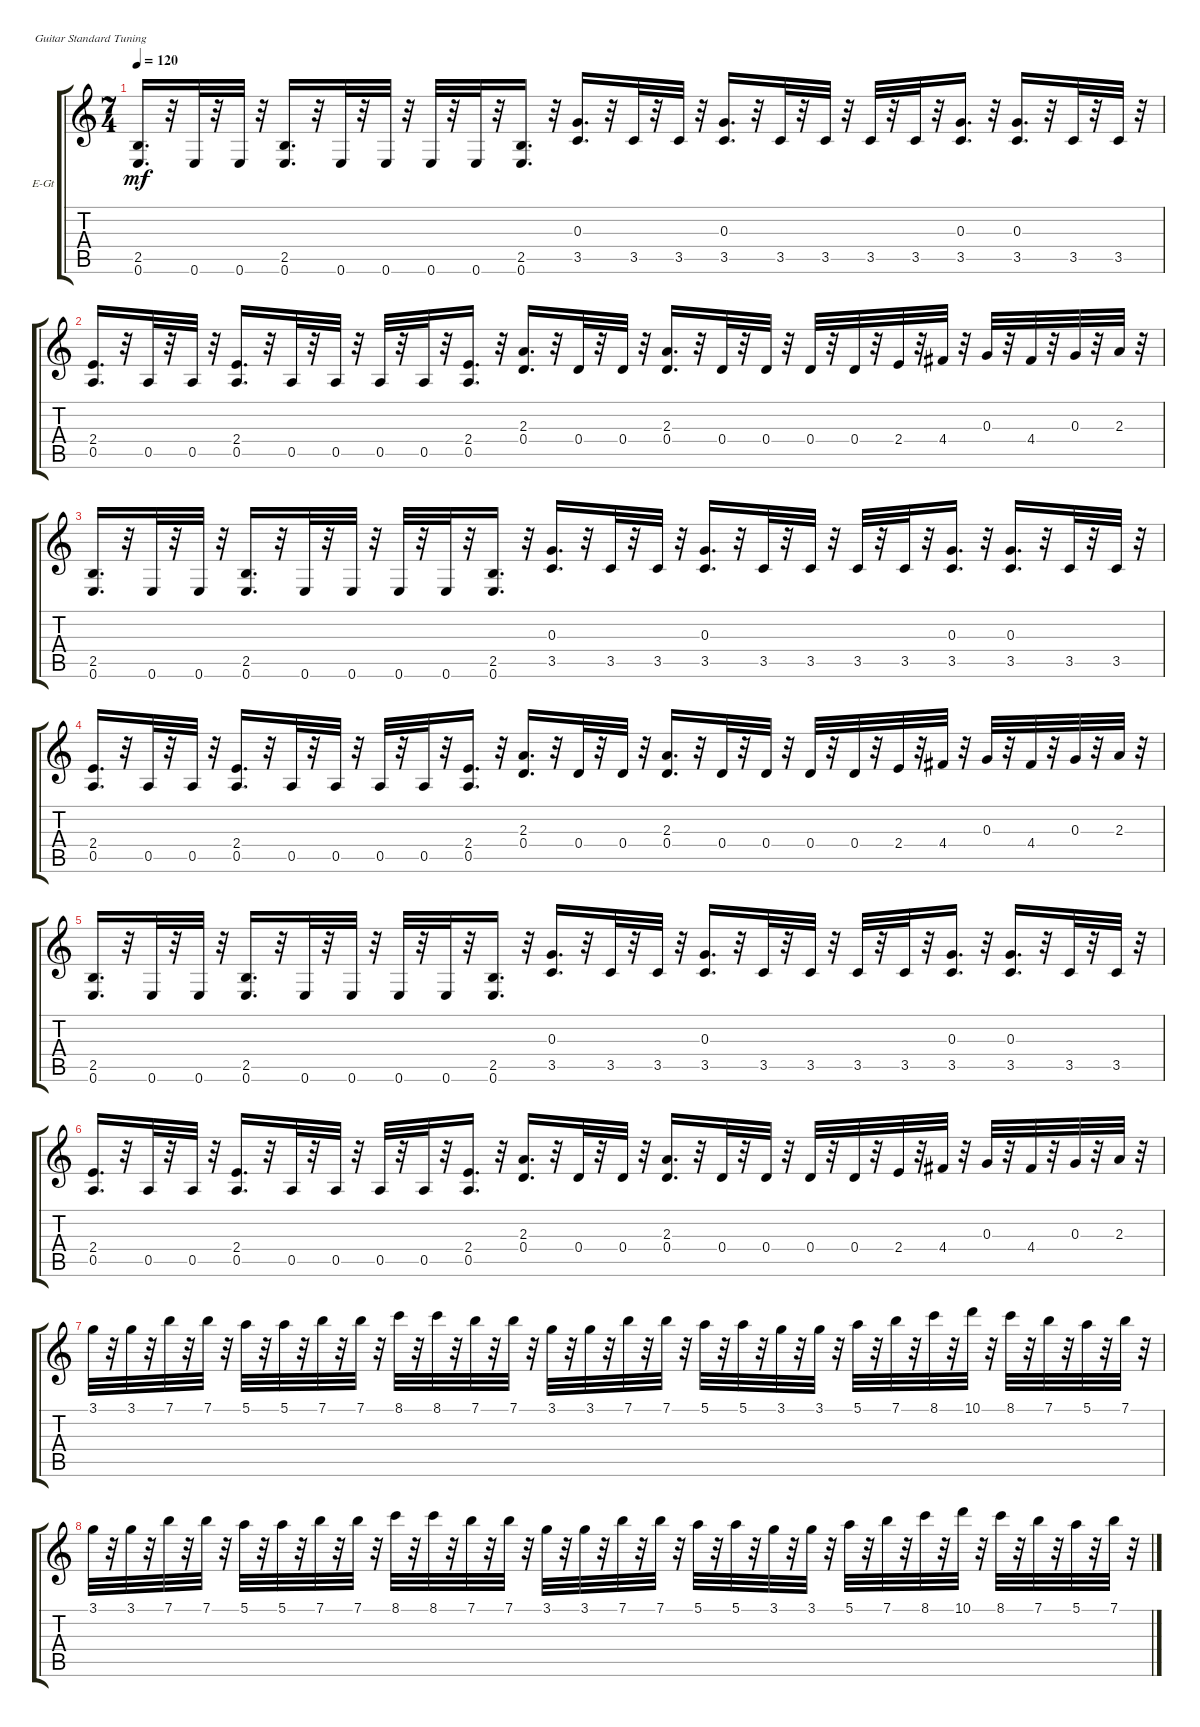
\bracketExtendMode groupsimilarinstruments
\firstSystemTrackNameOrientation horizontal
\otherSystemsTrackNameOrientation horizontal
\track ("" "E-Gt") {instrument electricguitarclean}
\staff {score tabs}
\tuning (E4 B3 G3 D3 A2 E2)
\ts (7 4)
\tempo 120
\clef g2
\ks c
(2.5 0.6).16{d dy mf} r.32 0.6.32 r.32 0.6.32 r.32 (2.5 0.6).16{d} r.32 0.6.32 r.32 0.6.32 r.32 0.6.32 r.32 0.6.32 r.32 (2.5 0.6).16{d} r.32 (0.3 3.5).16{d} r.32 3.5.32 r.32 3.5.32 r.32 (0.3 3.5).16{d} r.32 3.5.32 r.32 3.5.32 r.32 3.5.32 r.32 3.5.32 r.32 (0.3 3.5).16{d} r.32 (0.3 3.5).16{d} r.32 3.5.32 r.32 3.5.32 r.32 |
(2.4 0.5).16{d} r.32 0.5.32 r.32 0.5.32 r.32 (2.4 0.5).16{d} r.32 0.5.32 r.32 0.5.32 r.32 0.5.32 r.32 0.5.32 r.32 (2.4 0.5).16{d} r.32 (2.3 0.4).16{d} r.32 0.4.32 r.32 0.4.32 r.32 (2.3 0.4).16{d} r.32 0.4.32 r.32 0.4.32 r.32 0.4.32 r.32 0.4.32 r.32 2.4.32 r.32 4.4.32 r.32 0.3.32 r.32 4.4.32 r.32 0.3.32 r.32 2.3.32 r.32 |
(2.5 0.6).16{d} r.32 0.6.32 r.32 0.6.32 r.32 (2.5 0.6).16{d} r.32 0.6.32 r.32 0.6.32 r.32 0.6.32 r.32 0.6.32 r.32 (2.5 0.6).16{d} r.32 (0.3 3.5).16{d} r.32 3.5.32 r.32 3.5.32 r.32 (0.3 3.5).16{d} r.32 3.5.32 r.32 3.5.32 r.32 3.5.32 r.32 3.5.32 r.32 (0.3 3.5).16{d} r.32 (0.3 3.5).16{d} r.32 3.5.32 r.32 3.5.32 r.32 |
(2.4 0.5).16{d} r.32 0.5.32 r.32 0.5.32 r.32 (2.4 0.5).16{d} r.32 0.5.32 r.32 0.5.32 r.32 0.5.32 r.32 0.5.32 r.32 (2.4 0.5).16{d} r.32 (2.3 0.4).16{d} r.32 0.4.32 r.32 0.4.32 r.32 (2.3 0.4).16{d} r.32 0.4.32 r.32 0.4.32 r.32 0.4.32 r.32 0.4.32 r.32 2.4.32 r.32 4.4.32 r.32 0.3.32 r.32 4.4.32 r.32 0.3.32 r.32 2.3.32 r.32 |
(2.5 0.6).16{d} r.32 0.6.32 r.32 0.6.32 r.32 (2.5 0.6).16{d} r.32 0.6.32 r.32 0.6.32 r.32 0.6.32 r.32 0.6.32 r.32 (2.5 0.6).16{d} r.32 (0.3 3.5).16{d} r.32 3.5.32 r.32 3.5.32 r.32 (0.3 3.5).16{d} r.32 3.5.32 r.32 3.5.32 r.32 3.5.32 r.32 3.5.32 r.32 (0.3 3.5).16{d} r.32 (0.3 3.5).16{d} r.32 3.5.32 r.32 3.5.32 r.32 |
(2.4 0.5).16{d} r.32 0.5.32 r.32 0.5.32 r.32 (2.4 0.5).16{d} r.32 0.5.32 r.32 0.5.32 r.32 0.5.32 r.32 0.5.32 r.32 (2.4 0.5).16{d} r.32 (2.3 0.4).16{d} r.32 0.4.32 r.32 0.4.32 r.32 (2.3 0.4).16{d} r.32 0.4.32 r.32 0.4.32 r.32 0.4.32 r.32 0.4.32 r.32 2.4.32 r.32 4.4.32 r.32 0.3.32 r.32 4.4.32 r.32 0.3.32 r.32 2.3.32 r.32 |
3.1.32 r.32 3.1.32 r.32 7.1.32 r.32 7.1.32 r.32 5.1.32 r.32 5.1.32 r.32 7.1.32 r.32 7.1.32 r.32 8.1.32 r.32 8.1.32 r.32 7.1.32 r.32 7.1.32 r.32 3.1.32 r.32 3.1.32 r.32 7.1.32 r.32 7.1.32 r.32 5.1.32 r.32 5.1.32 r.32 3.1.32 r.32 3.1.32 r.32 5.1.32 r.32 7.1.32 r.32 8.1.32 r.32 10.1.32 r.32 8.1.32 r.32 7.1.32 r.32 5.1.32 r.32 7.1.32 r.32 |
3.1.32 r.32 3.1.32 r.32 7.1.32 r.32 7.1.32 r.32 5.1.32 r.32 5.1.32 r.32 7.1.32 r.32 7.1.32 r.32 8.1.32 r.32 8.1.32 r.32 7.1.32 r.32 7.1.32 r.32 3.1.32 r.32 3.1.32 r.32 7.1.32 r.32 7.1.32 r.32 5.1.32 r.32 5.1.32 r.32 3.1.32 r.32 3.1.32 r.32 5.1.32 r.32 7.1.32 r.32 8.1.32 r.32 10.1.32 r.32 8.1.32 r.32 7.1.32 r.32 5.1.32 r.32 7.1.32 r.32
